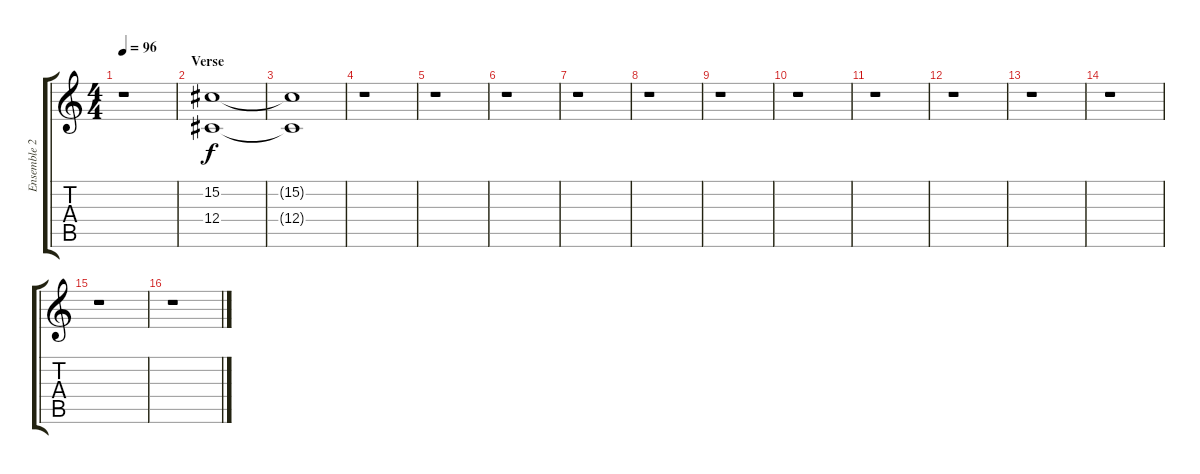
\track ("Ensemble 2" "Ensemble 2") {instrument synthstrings1}
\staff {score tabs}
\tuning (Eb4 Bb3 Gb3 Db3 Ab2 Eb2) {hide}
\ts (4 4)
\tempo 96
\clef g2
\ks c
r.1{dy f} |
\section ("" "Verse")
(15.2 12.4).1{volume 0} |
(15.2{t} 12.4{t}).1 |
r.1 |
r.1 |
r.1 |
r.1 |
r.1 |
r.1 |
\section ("" "")
r.1 |
r.1 |
r.1 |
r.1 |
r.1 |
r.1 |
r.1
